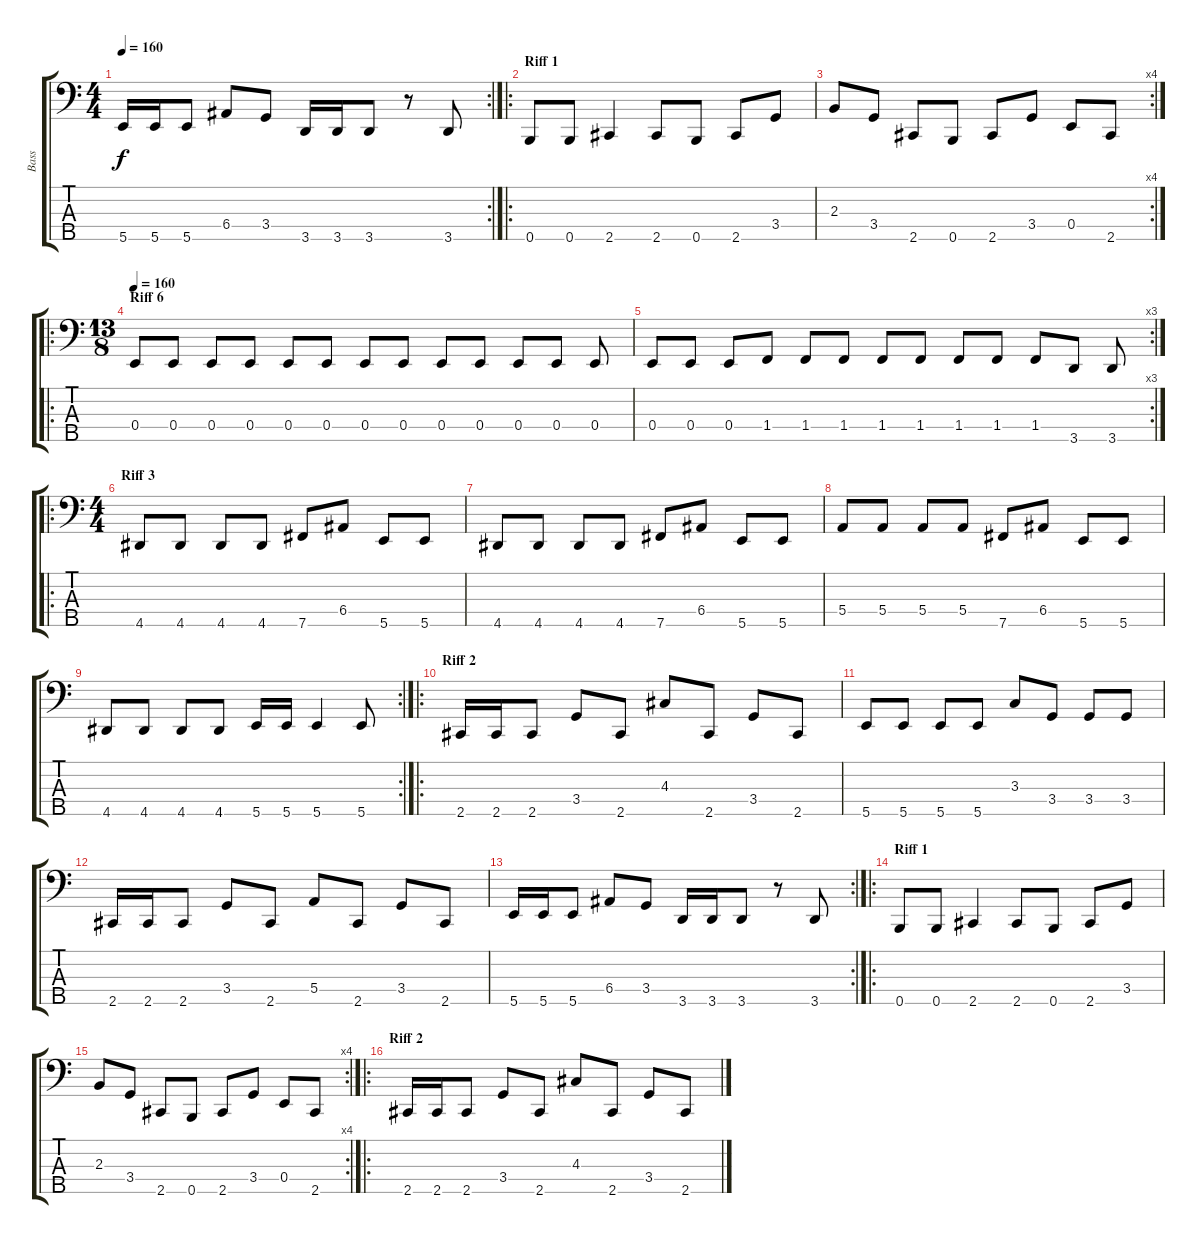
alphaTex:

\track ("Bass" "Bass") {instrument electricbassfinger}
\staff {score tabs}
\tuning (G2 D2 A1 E1 B0) {hide}
\rc 2
\ts (4 4)
\tempo 160
\clef f4
\ks c
5.5.16{dy f} 5.5.16 5.5.8 6.4.8 3.4.8 3.5.16 3.5.16 3.5.8 r.8 3.5.8 |
\ro
\section ("" "Riff 1")
0.5.8 0.5.8 2.5.4 2.5.8 0.5.8 2.5.8 3.4.8 |
\rc 4
2.3.8 3.4.8 2.5.8 0.5.8 2.5.8 3.4.8 0.4.8 2.5.8 |
\ro
\ts (13 8)
\section ("" "Riff 6")
\tempo 160
0.4.8 0.4.8 0.4.8 0.4.8 0.4.8 0.4.8 0.4.8 0.4.8 0.4.8 0.4.8 0.4.8 0.4.8 0.4.8 |
\rc 3
0.4.8 0.4.8 0.4.8 1.4.8 1.4.8 1.4.8 1.4.8 1.4.8 1.4.8 1.4.8 1.4.8 3.5.8 3.5.8 |
\ro
\ts (4 4)
\section ("" "Riff 3")
4.5.8 4.5.8 4.5.8 4.5.8 7.5.8 6.4.8 5.5.8 5.5.8 |
4.5.8 4.5.8 4.5.8 4.5.8 7.5.8 6.4.8 5.5.8 5.5.8 |
5.4.8 5.4.8 5.4.8 5.4.8 7.5.8 6.4.8 5.5.8 5.5.8 |
\rc 2
4.5.8 4.5.8 4.5.8 4.5.8 5.5.16 5.5.16 5.5.4 5.5.8 |
\ro
\section ("" "Riff 2")
2.5.16 2.5.16 2.5.8 3.4.8 2.5.8 4.3.8 2.5.8 3.4.8 2.5.8 |
5.5.8 5.5.8 5.5.8 5.5.8 3.3.8 3.4.8 3.4.8 3.4.8 |
2.5.16 2.5.16 2.5.8 3.4.8 2.5.8 5.4.8 2.5.8 3.4.8 2.5.8 |
\rc 2
5.5.16 5.5.16 5.5.8 6.4.8 3.4.8 3.5.16 3.5.16 3.5.8 r.8 3.5.8 |
\ro
\section ("" "Riff 1")
0.5.8 0.5.8 2.5.4 2.5.8 0.5.8 2.5.8 3.4.8 |
\rc 4
2.3.8 3.4.8 2.5.8 0.5.8 2.5.8 3.4.8 0.4.8 2.5.8 |
\ro
\section ("" "Riff 2")
2.5.16 2.5.16 2.5.8 3.4.8 2.5.8 4.3.8 2.5.8 3.4.8 2.5.8
